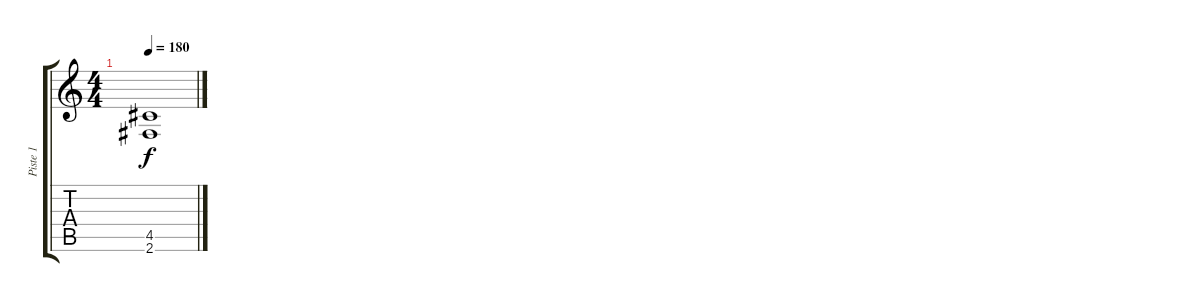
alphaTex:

\track ("Piste 1" "Piste 1") {instrument distortionguitar}
\staff {score tabs}
\tuning (E4 B3 G3 D3 A2 E2) {hide}
\ts (4 4)
\tempo 180
\clef g2
\ks c
(4.5{t} 2.6{t}).1{dy f volume 8}
